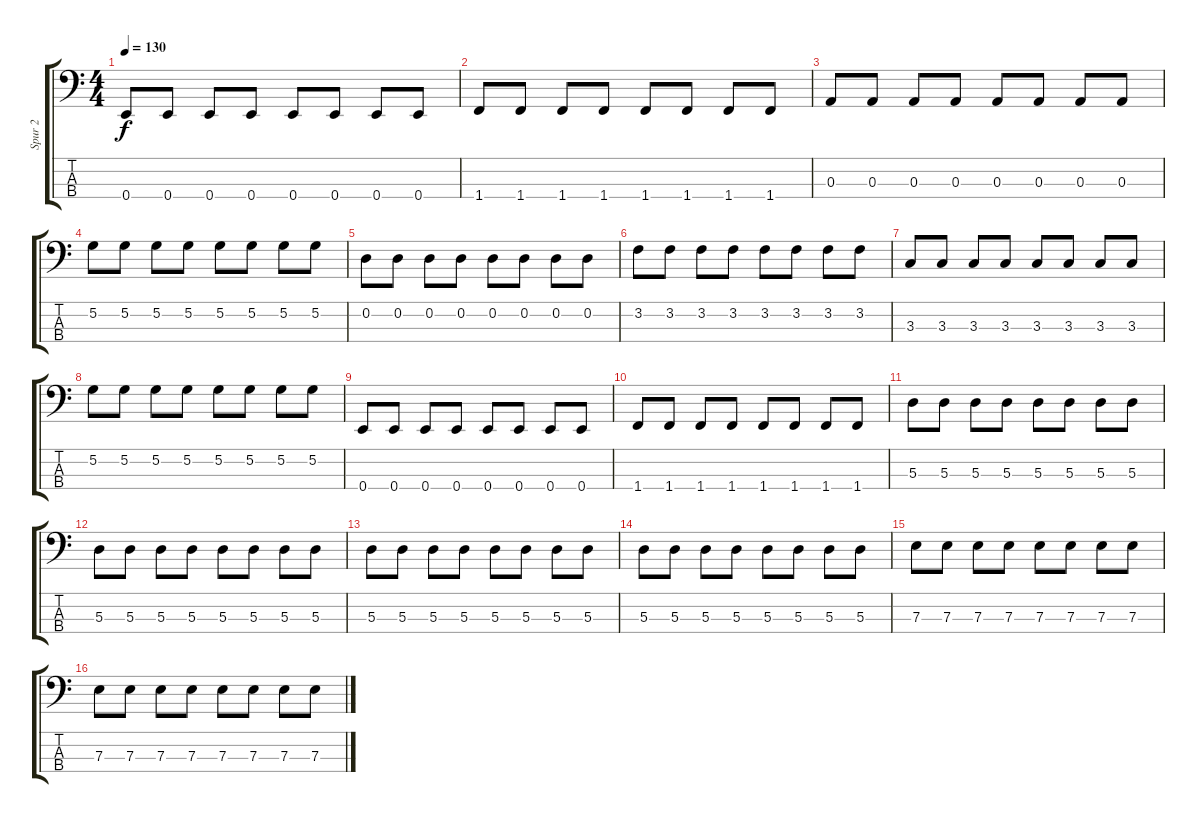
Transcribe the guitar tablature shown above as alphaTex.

\track ("Spur 2" "Spur 2") {instrument electricbassfinger}
\staff {score tabs}
\tuning (G2 D2 A1 E1) {hide}
\ts (4 4)
\tempo 130
\clef f4
\ks c
0.4.8{dy f} 0.4.8 0.4.8 0.4.8 0.4.8 0.4.8 0.4.8 0.4.8 |
1.4.8 1.4.8 1.4.8 1.4.8 1.4.8 1.4.8 1.4.8 1.4.8 |
0.3.8 0.3.8 0.3.8 0.3.8 0.3.8 0.3.8 0.3.8 0.3.8 |
5.2.8 5.2.8 5.2.8 5.2.8 5.2.8 5.2.8 5.2.8 5.2.8 |
0.2.8 0.2.8 0.2.8 0.2.8 0.2.8 0.2.8 0.2.8 0.2.8 |
3.2.8 3.2.8 3.2.8 3.2.8 3.2.8 3.2.8 3.2.8 3.2.8 |
3.3.8 3.3.8 3.3.8 3.3.8 3.3.8 3.3.8 3.3.8 3.3.8 |
5.2.8 5.2.8 5.2.8 5.2.8 5.2.8 5.2.8 5.2.8 5.2.8 |
0.4.8 0.4.8 0.4.8 0.4.8 0.4.8 0.4.8 0.4.8 0.4.8 |
1.4.8 1.4.8 1.4.8 1.4.8 1.4.8 1.4.8 1.4.8 1.4.8 |
5.3.8 5.3.8 5.3.8 5.3.8 5.3.8 5.3.8 5.3.8 5.3.8 |
5.3.8 5.3.8 5.3.8 5.3.8 5.3.8 5.3.8 5.3.8 5.3.8 |
5.3.8 5.3.8 5.3.8 5.3.8 5.3.8 5.3.8 5.3.8 5.3.8 |
5.3.8 5.3.8 5.3.8 5.3.8 5.3.8 5.3.8 5.3.8 5.3.8 |
7.3.8 7.3.8 7.3.8 7.3.8 7.3.8 7.3.8 7.3.8 7.3.8 |
7.3.8 7.3.8 7.3.8 7.3.8 7.3.8 7.3.8 7.3.8 7.3.8
